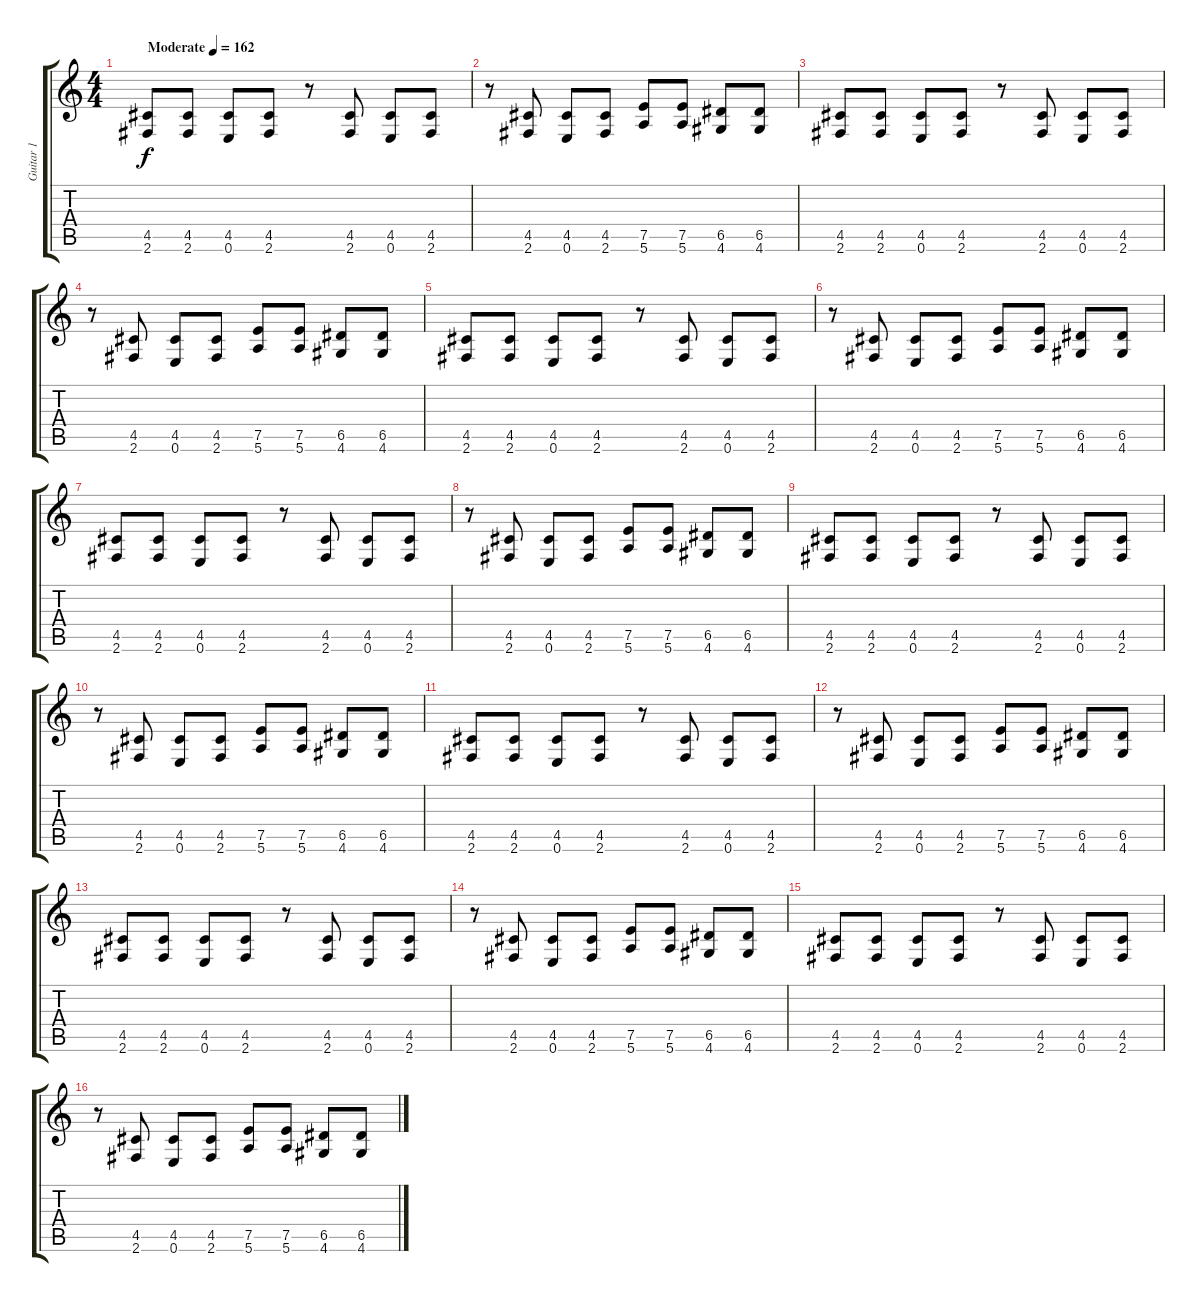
\track ("Guitar 1" "Guitar 1") {instrument overdrivenguitar}
\staff {score tabs}
\tuning (E4 B3 G3 D3 A2 E2) {hide}
\ts (4 4)
\tempo (162 "Moderate")
\clef g2
\ks c
(4.5 2.6).8{dy f instrument overdrivenguitar} (4.5 2.6).8 (4.5 0.6).8 (4.5 2.6).8 r.8 (4.5 2.6).8 (4.5 0.6).8 (4.5 2.6).8 |
r.8 (4.5 2.6).8 (4.5 0.6).8 (4.5 2.6).8 (7.5 5.6).8 (7.5 5.6).8 (6.5 4.6).8 (6.5 4.6).8 |
(4.5 2.6).8 (4.5 2.6).8 (4.5 0.6).8 (4.5 2.6).8 r.8 (4.5 2.6).8 (4.5 0.6).8 (4.5 2.6).8 |
r.8 (4.5 2.6).8 (4.5 0.6).8 (4.5 2.6).8 (7.5 5.6).8 (7.5 5.6).8 (6.5 4.6).8 (6.5 4.6).8 |
(4.5 2.6).8 (4.5 2.6).8 (4.5 0.6).8 (4.5 2.6).8 r.8 (4.5 2.6).8 (4.5 0.6).8 (4.5 2.6).8 |
r.8 (4.5 2.6).8 (4.5 0.6).8 (4.5 2.6).8 (7.5 5.6).8 (7.5 5.6).8 (6.5 4.6).8 (6.5 4.6).8 |
(4.5 2.6).8 (4.5 2.6).8 (4.5 0.6).8 (4.5 2.6).8 r.8 (4.5 2.6).8 (4.5 0.6).8 (4.5 2.6).8 |
r.8 (4.5 2.6).8 (4.5 0.6).8 (4.5 2.6).8 (7.5 5.6).8 (7.5 5.6).8 (6.5 4.6).8 (6.5 4.6).8 |
(4.5 2.6).8 (4.5 2.6).8 (4.5 0.6).8 (4.5 2.6).8 r.8 (4.5 2.6).8 (4.5 0.6).8 (4.5 2.6).8 |
r.8 (4.5 2.6).8 (4.5 0.6).8 (4.5 2.6).8 (7.5 5.6).8 (7.5 5.6).8 (6.5 4.6).8 (6.5 4.6).8 |
(4.5 2.6).8 (4.5 2.6).8 (4.5 0.6).8 (4.5 2.6).8 r.8 (4.5 2.6).8 (4.5 0.6).8 (4.5 2.6).8 |
r.8 (4.5 2.6).8 (4.5 0.6).8 (4.5 2.6).8 (7.5 5.6).8 (7.5 5.6).8 (6.5 4.6).8 (6.5 4.6).8 |
(4.5 2.6).8 (4.5 2.6).8 (4.5 0.6).8 (4.5 2.6).8 r.8 (4.5 2.6).8 (4.5 0.6).8 (4.5 2.6).8 |
r.8 (4.5 2.6).8 (4.5 0.6).8 (4.5 2.6).8 (7.5 5.6).8 (7.5 5.6).8 (6.5 4.6).8 (6.5 4.6).8 |
(4.5 2.6).8 (4.5 2.6).8 (4.5 0.6).8 (4.5 2.6).8 r.8 (4.5 2.6).8 (4.5 0.6).8 (4.5 2.6).8 |
r.8 (4.5 2.6).8 (4.5 0.6).8 (4.5 2.6).8 (7.5 5.6).8 (7.5 5.6).8 (6.5 4.6).8 (6.5 4.6).8
